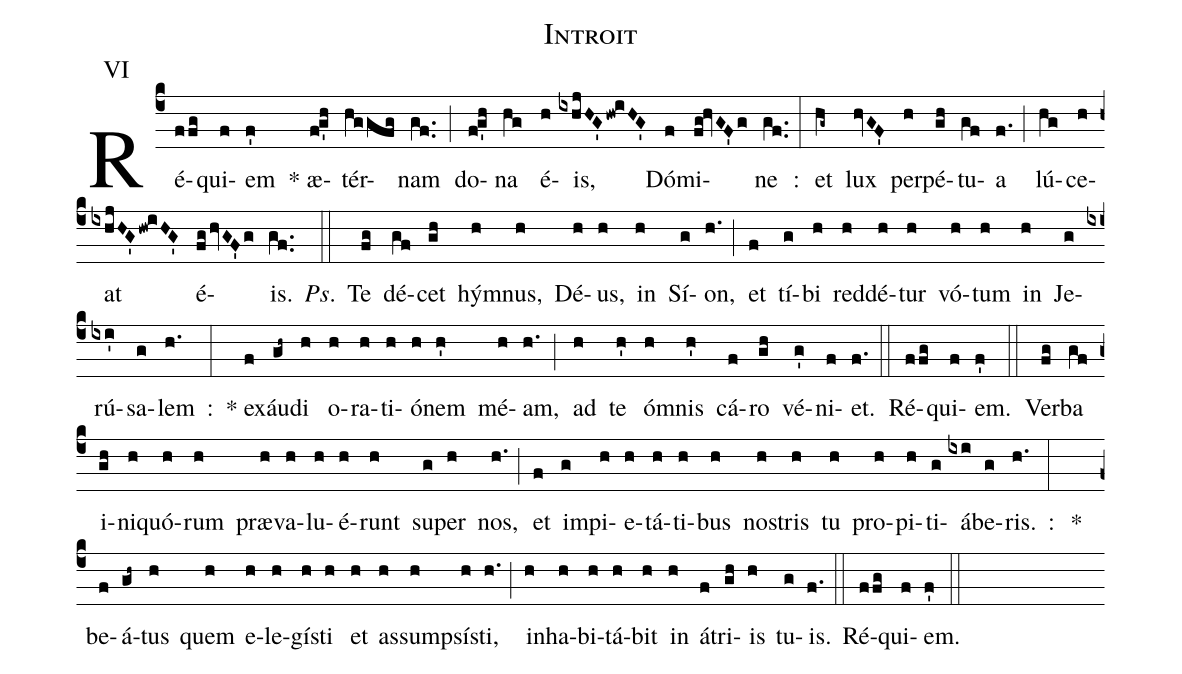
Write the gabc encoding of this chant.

name: Introit;
annotation: VI;
%%
(c4) Ré(ffg)qui(f)em(f') * æ(f!g'h)tér(hggfg)nam(gf..) (;) do(f!g'h)na(hg) é(h)is,(ixhjHG'hw!iHG') Dó(f)mi(fg!hvGF'g)ne(gf..) :(:) et(hg~) lux(hvGF') per(h)pé(gh)tu(gf)a(f.) (;) lú(hg)ce(h)at(ixhjHG'hw!iHG') é(fghvGF'g)is.(gf..)

<i>Ps</i>.(::)

Te(fg) dé(gf)cet(gh) hým(h)nus,(h) Dé(h)us,(h) in(h) Sí(g)on,(h.) (;) et(f) tí(g)bi(h) red(h)dé(h)tur(h) vó(h)tum(h) in(h) Je(g)rú(ixi')sa(g)lem(h.) :(:) * ex(f)áu(gh~)di(h) o(h)ra(h)ti(h)ó(h)nem(h') mé(h)am,(h.) (;) ad(h) te(h') óm(h)nis(h') cá(f)ro(gh) vé(g')ni(f)et.(f.)

(::)

Ré(ffg)qui(f)em.(f') (::)

Ver(fg)ba(gf) i(gh)ni(h)quó(h)rum(h) præ(h)va(h)lu(h)é(h)runt(h) su(g)per(h) nos,(h.) (;)
et(f) im(g)pi(h)e(h)tá(h)ti(h)bus(h) no(h)stris(h) tu(h) pro(h)pi(h)ti(g)á(ixi)be(g)ris.(h.) :(:) *()
be(f)á(gh~)tus(h) quem(h) e(h)le(h)gí(h)sti(h) et(h) as(h)sum(h)psí(h)sti,(h.) (;)
in(h)ha(h)bi(h)tá(h)bit(h) in(h) á(f)tri(gh)is(h) tu(g)is.(f.)

(::)

Ré(ffg)qui(f)em.(f') (::)
